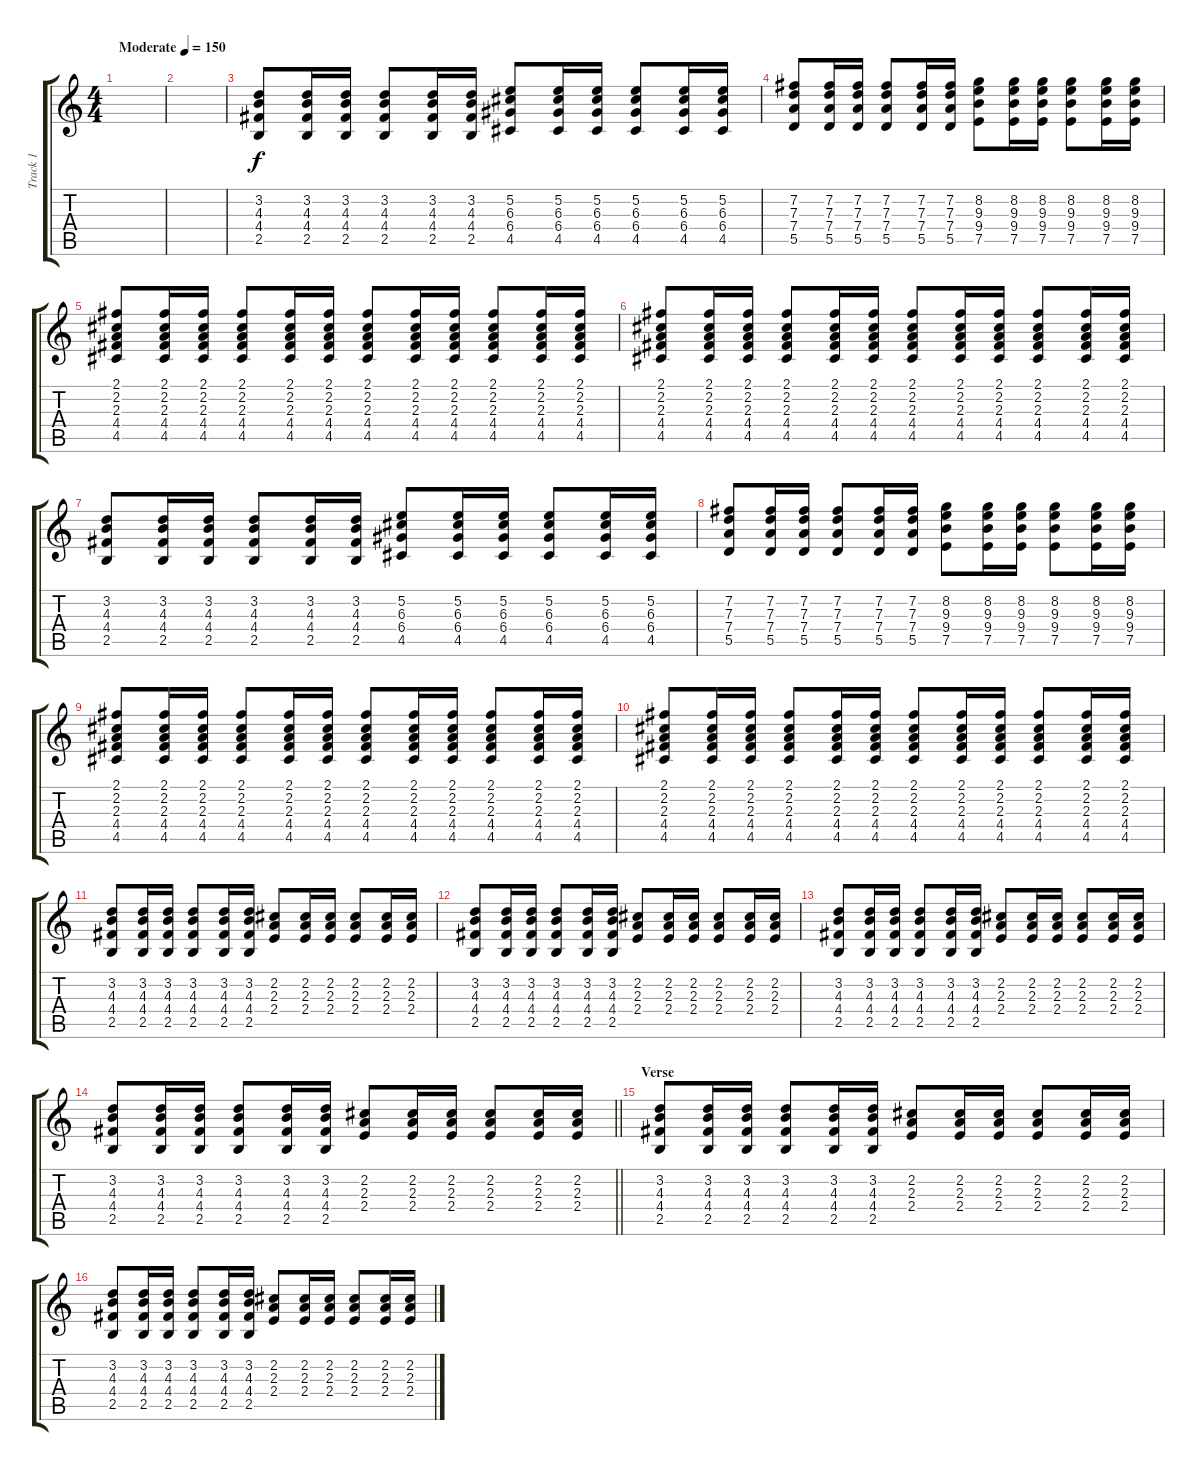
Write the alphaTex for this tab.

\track ("Track 1" "Track 1") {instrument acousticguitarsteel}
\staff {score tabs}
\tuning (E4 B3 G3 D3 A2 E2) {hide}
\ts (4 4)
\tempo (150 "Moderate")
\clef g2
\ks c
|
|
(3.2 4.3 4.4 2.5).8 (3.2 4.3 4.4 2.5).16 (3.2 4.3 4.4 2.5).16 (3.2 4.3 4.4 2.5).8 (3.2 4.3 4.4 2.5).16 (3.2 4.3 4.4 2.5).16 (5.2 6.3 6.4 4.5).8 (5.2 6.3 6.4 4.5).16 (5.2 6.3 6.4 4.5).16 (5.2 6.3 6.4 4.5).8 (5.2 6.3 6.4 4.5).16 (5.2 6.3 6.4 4.5).16 |
(7.2 7.3 7.4 5.5).8 (7.2 7.3 7.4 5.5).16 (7.2 7.3 7.4 5.5).16 (7.2 7.3 7.4 5.5).8 (7.2 7.3 7.4 5.5).16 (7.2 7.3 7.4 5.5).16 (8.2 9.3 9.4 7.5).8 (8.2 9.3 9.4 7.5).16 (8.2 9.3 9.4 7.5).16 (8.2 9.3 9.4 7.5).8 (8.2 9.3 9.4 7.5).16 (8.2 9.3 9.4 7.5).16 |
(2.1 2.2 2.3 4.4 4.5).8 (2.1 2.2 2.3 4.4 4.5).16 (2.1 2.2 2.3 4.4 4.5).16 (2.1 2.2 2.3 4.4 4.5).8 (2.1 2.2 2.3 4.4 4.5).16 (2.1 2.2 2.3 4.4 4.5).16 (2.1 2.2 2.3 4.4 4.5).8 (2.1 2.2 2.3 4.4 4.5).16 (2.1 2.2 2.3 4.4 4.5).16 (2.1 2.2 2.3 4.4 4.5).8 (2.1 2.2 2.3 4.4 4.5).16 (2.1 2.2 2.3 4.4 4.5).16 |
(2.1 2.2 2.3 4.4 4.5).8 (2.1 2.2 2.3 4.4 4.5).16 (2.1 2.2 2.3 4.4 4.5).16 (2.1 2.2 2.3 4.4 4.5).8 (2.1 2.2 2.3 4.4 4.5).16 (2.1 2.2 2.3 4.4 4.5).16 (2.1 2.2 2.3 4.4 4.5).8 (2.1 2.2 2.3 4.4 4.5).16 (2.1 2.2 2.3 4.4 4.5).16 (2.1 2.2 2.3 4.4 4.5).8 (2.1 2.2 2.3 4.4 4.5).16 (2.1 2.2 2.3 4.4 4.5).16 |
(3.2 4.3 4.4 2.5).8 (3.2 4.3 4.4 2.5).16 (3.2 4.3 4.4 2.5).16 (3.2 4.3 4.4 2.5).8 (3.2 4.3 4.4 2.5).16 (3.2 4.3 4.4 2.5).16 (5.2 6.3 6.4 4.5).8 (5.2 6.3 6.4 4.5).16 (5.2 6.3 6.4 4.5).16 (5.2 6.3 6.4 4.5).8 (5.2 6.3 6.4 4.5).16 (5.2 6.3 6.4 4.5).16 |
(7.2 7.3 7.4 5.5).8 (7.2 7.3 7.4 5.5).16 (7.2 7.3 7.4 5.5).16 (7.2 7.3 7.4 5.5).8 (7.2 7.3 7.4 5.5).16 (7.2 7.3 7.4 5.5).16 (8.2 9.3 9.4 7.5).8 (8.2 9.3 9.4 7.5).16 (8.2 9.3 9.4 7.5).16 (8.2 9.3 9.4 7.5).8 (8.2 9.3 9.4 7.5).16 (8.2 9.3 9.4 7.5).16 |
(2.1 2.2 2.3 4.4 4.5).8 (2.1 2.2 2.3 4.4 4.5).16 (2.1 2.2 2.3 4.4 4.5).16 (2.1 2.2 2.3 4.4 4.5).8 (2.1 2.2 2.3 4.4 4.5).16 (2.1 2.2 2.3 4.4 4.5).16 (2.1 2.2 2.3 4.4 4.5).8 (2.1 2.2 2.3 4.4 4.5).16 (2.1 2.2 2.3 4.4 4.5).16 (2.1 2.2 2.3 4.4 4.5).8 (2.1 2.2 2.3 4.4 4.5).16 (2.1 2.2 2.3 4.4 4.5).16 |
(2.1 2.2 2.3 4.4 4.5).8 (2.1 2.2 2.3 4.4 4.5).16 (2.1 2.2 2.3 4.4 4.5).16 (2.1 2.2 2.3 4.4 4.5).8 (2.1 2.2 2.3 4.4 4.5).16 (2.1 2.2 2.3 4.4 4.5).16 (2.1 2.2 2.3 4.4 4.5).8 (2.1 2.2 2.3 4.4 4.5).16 (2.1 2.2 2.3 4.4 4.5).16 (2.1 2.2 2.3 4.4 4.5).8 (2.1 2.2 2.3 4.4 4.5).16 (2.1 2.2 2.3 4.4 4.5).16 |
(3.2 4.3 4.4 2.5).8 (3.2 4.3 4.4 2.5).16 (3.2 4.3 4.4 2.5).16 (3.2 4.3 4.4 2.5).8 (3.2 4.3 4.4 2.5).16 (3.2 4.3 4.4 2.5).16 (2.2 2.3 2.4).8 (2.2 2.3 2.4).16 (2.2 2.3 2.4).16 (2.2 2.3 2.4).8 (2.2 2.3 2.4).16 (2.2 2.3 2.4).16 |
(3.2 4.3 4.4 2.5).8 (3.2 4.3 4.4 2.5).16 (3.2 4.3 4.4 2.5).16 (3.2 4.3 4.4 2.5).8 (3.2 4.3 4.4 2.5).16 (3.2 4.3 4.4 2.5).16 (2.2 2.3 2.4).8 (2.2 2.3 2.4).16 (2.2 2.3 2.4).16 (2.2 2.3 2.4).8 (2.2 2.3 2.4).16 (2.2 2.3 2.4).16 |
(3.2 4.3 4.4 2.5).8 (3.2 4.3 4.4 2.5).16 (3.2 4.3 4.4 2.5).16 (3.2 4.3 4.4 2.5).8 (3.2 4.3 4.4 2.5).16 (3.2 4.3 4.4 2.5).16 (2.2 2.3 2.4).8 (2.2 2.3 2.4).16 (2.2 2.3 2.4).16 (2.2 2.3 2.4).8 (2.2 2.3 2.4).16 (2.2 2.3 2.4).16 |
\barLineRight lightlight
(3.2 4.3 4.4 2.5).8 (3.2 4.3 4.4 2.5).16 (3.2 4.3 4.4 2.5).16 (3.2 4.3 4.4 2.5).8 (3.2 4.3 4.4 2.5).16 (3.2 4.3 4.4 2.5).16 (2.2 2.3 2.4).8 (2.2 2.3 2.4).16 (2.2 2.3 2.4).16 (2.2 2.3 2.4).8 (2.2 2.3 2.4).16 (2.2 2.3 2.4).16 |
\section ("" "Verse")
(3.2 4.3 4.4 2.5).8 (3.2 4.3 4.4 2.5).16 (3.2 4.3 4.4 2.5).16 (3.2 4.3 4.4 2.5).8 (3.2 4.3 4.4 2.5).16 (3.2 4.3 4.4 2.5).16 (2.2 2.3 2.4).8 (2.2 2.3 2.4).16 (2.2 2.3 2.4).16 (2.2 2.3 2.4).8 (2.2 2.3 2.4).16 (2.2 2.3 2.4).16 |
(3.2 4.3 4.4 2.5).8 (3.2 4.3 4.4 2.5).16 (3.2 4.3 4.4 2.5).16 (3.2 4.3 4.4 2.5).8 (3.2 4.3 4.4 2.5).16 (3.2 4.3 4.4 2.5).16 (2.2 2.3 2.4).8 (2.2 2.3 2.4).16 (2.2 2.3 2.4).16 (2.2 2.3 2.4).8 (2.2 2.3 2.4).16 (2.2 2.3 2.4).16
